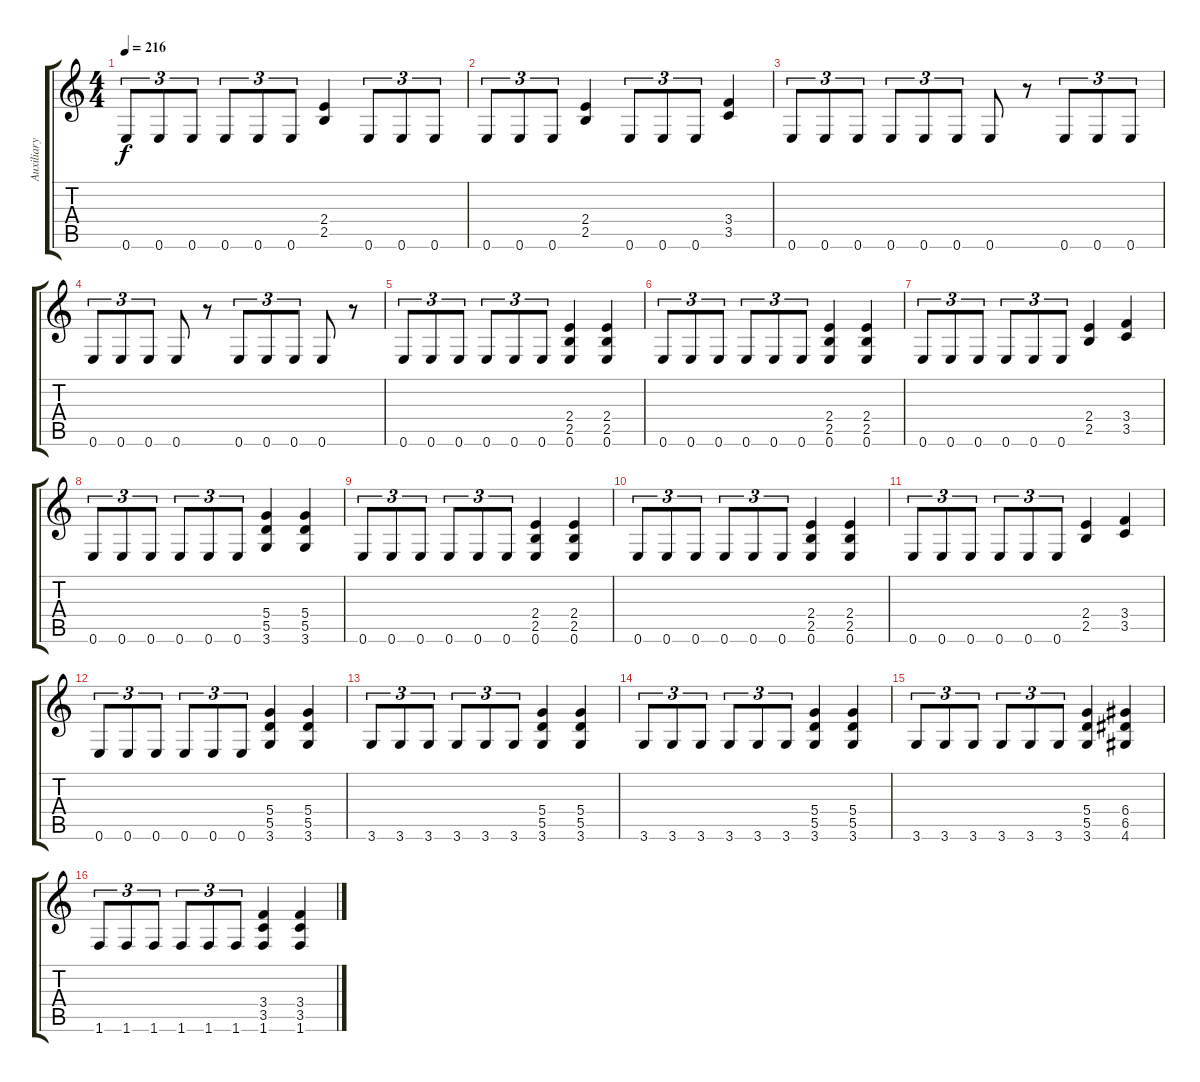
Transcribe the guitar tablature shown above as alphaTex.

\track ("Auxiliary Guitar" "Auxiliary ") {instrument distortionguitar}
\staff {score tabs}
\tuning (E4 B3 G3 D3 A2 E2) {hide}
\ts (4 4)
\tempo 216
\clef g2
\ks c
0.6.8{tu (3 2) dy f} 0.6.8{tu (3 2)} 0.6.8{tu (3 2)} 0.6.8{tu (3 2)} 0.6.8{tu (3 2)} 0.6.8{tu (3 2)} (2.4 2.5).4 0.6.8{tu (3 2)} 0.6.8{tu (3 2)} 0.6.8{tu (3 2)} |
0.6.8{tu (3 2)} 0.6.8{tu (3 2)} 0.6.8{tu (3 2)} (2.4 2.5).4 0.6.8{tu (3 2)} 0.6.8{tu (3 2)} 0.6.8{tu (3 2)} (3.4 3.5).4 |
0.6.8{tu (3 2)} 0.6.8{tu (3 2)} 0.6.8{tu (3 2)} 0.6.8{tu (3 2)} 0.6.8{tu (3 2)} 0.6.8{tu (3 2)} 0.6.8 r.8 0.6.8{tu (3 2)} 0.6.8{tu (3 2)} 0.6.8{tu (3 2)} |
0.6.8{tu (3 2)} 0.6.8{tu (3 2)} 0.6.8{tu (3 2)} 0.6.8 r.8 0.6.8{tu (3 2)} 0.6.8{tu (3 2)} 0.6.8{tu (3 2)} 0.6.8 r.8 |
0.6.8{tu (3 2)} 0.6.8{tu (3 2)} 0.6.8{tu (3 2)} 0.6.8{tu (3 2)} 0.6.8{tu (3 2)} 0.6.8{tu (3 2)} (2.4 2.5 0.6).4 (2.4 2.5 0.6).4 |
0.6.8{tu (3 2)} 0.6.8{tu (3 2)} 0.6.8{tu (3 2)} 0.6.8{tu (3 2)} 0.6.8{tu (3 2)} 0.6.8{tu (3 2)} (2.4 2.5 0.6).4 (2.4 2.5 0.6).4 |
0.6.8{tu (3 2)} 0.6.8{tu (3 2)} 0.6.8{tu (3 2)} 0.6.8{tu (3 2)} 0.6.8{tu (3 2)} 0.6.8{tu (3 2)} (2.4 2.5).4 (3.4 3.5).4 |
0.6.8{tu (3 2)} 0.6.8{tu (3 2)} 0.6.8{tu (3 2)} 0.6.8{tu (3 2)} 0.6.8{tu (3 2)} 0.6.8{tu (3 2)} (5.4 5.5 3.6).4 (5.4 5.5 3.6).4 |
0.6.8{tu (3 2)} 0.6.8{tu (3 2)} 0.6.8{tu (3 2)} 0.6.8{tu (3 2)} 0.6.8{tu (3 2)} 0.6.8{tu (3 2)} (2.4 2.5 0.6).4 (2.4 2.5 0.6).4 |
0.6.8{tu (3 2)} 0.6.8{tu (3 2)} 0.6.8{tu (3 2)} 0.6.8{tu (3 2)} 0.6.8{tu (3 2)} 0.6.8{tu (3 2)} (2.4 2.5 0.6).4 (2.4 2.5 0.6).4 |
0.6.8{tu (3 2)} 0.6.8{tu (3 2)} 0.6.8{tu (3 2)} 0.6.8{tu (3 2)} 0.6.8{tu (3 2)} 0.6.8{tu (3 2)} (2.4 2.5).4 (3.4 3.5).4 |
0.6.8{tu (3 2)} 0.6.8{tu (3 2)} 0.6.8{tu (3 2)} 0.6.8{tu (3 2)} 0.6.8{tu (3 2)} 0.6.8{tu (3 2)} (5.4 5.5 3.6).4 (5.4 5.5 3.6).4 |
3.6.8{tu (3 2)} 3.6.8{tu (3 2)} 3.6.8{tu (3 2)} 3.6.8{tu (3 2)} 3.6.8{tu (3 2)} 3.6.8{tu (3 2)} (5.4 5.5 3.6).4 (5.4 5.5 3.6).4 |
3.6.8{tu (3 2)} 3.6.8{tu (3 2)} 3.6.8{tu (3 2)} 3.6.8{tu (3 2)} 3.6.8{tu (3 2)} 3.6.8{tu (3 2)} (5.4 5.5 3.6).4 (5.4 5.5 3.6).4 |
3.6.8{tu (3 2)} 3.6.8{tu (3 2)} 3.6.8{tu (3 2)} 3.6.8{tu (3 2)} 3.6.8{tu (3 2)} 3.6.8{tu (3 2)} (5.4 5.5 3.6).4 (6.4 6.5 4.6).4 |
1.6.8{tu (3 2)} 1.6.8{tu (3 2)} 1.6.8{tu (3 2)} 1.6.8{tu (3 2)} 1.6.8{tu (3 2)} 1.6.8{tu (3 2)} (3.4 3.5 1.6).4 (3.4 3.5 1.6).4
